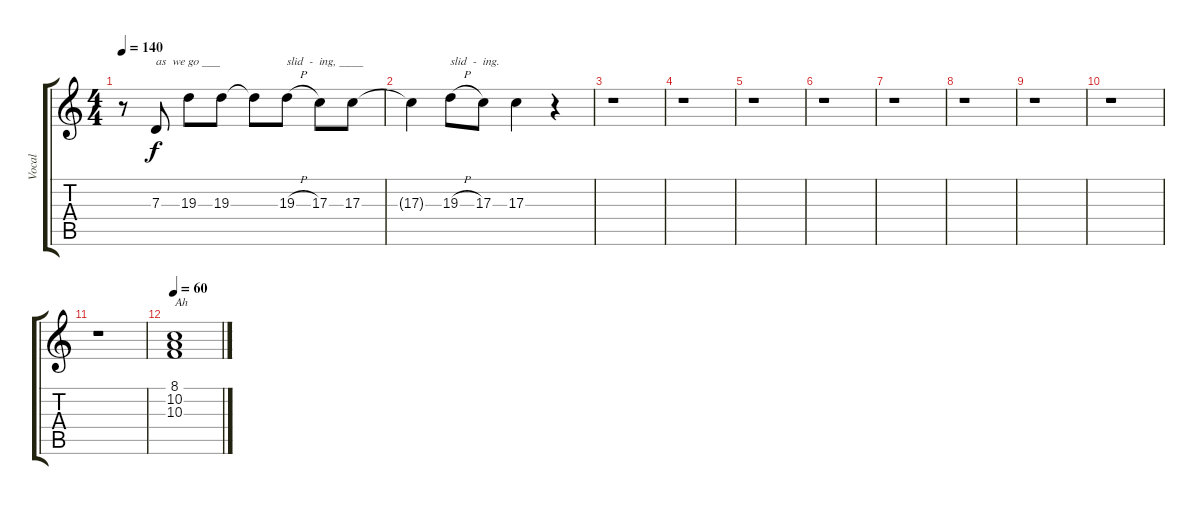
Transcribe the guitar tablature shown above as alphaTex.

\track ("Vocal" "Vocal") {instrument flute}
\staff {score tabs}
\tuning (E4 B3 G3 D3 A2 E2) {hide}
\ts (4 4)
\tempo 140
\clef g2
\ks c
r.8{dy f} 7.3.8{txt "as  we go ___"} 19.3.8 19.3.8 19.3{t}.8 19.3{h}.8{txt "slid  -  ing, ____"} 17.3.8 17.3.8 |
17.3{t}.4 19.3{h}.8{txt "slid  -  ing."} 17.3.8 17.3.4 r.4 |
r.1 |
r.1 |
r.1 |
r.1 |
r.1 |
r.1 |
r.1 |
r.1 |
r.1 |
\tempo 60
(8.1 10.2 10.3).1{txt "Ah" volume 0}
